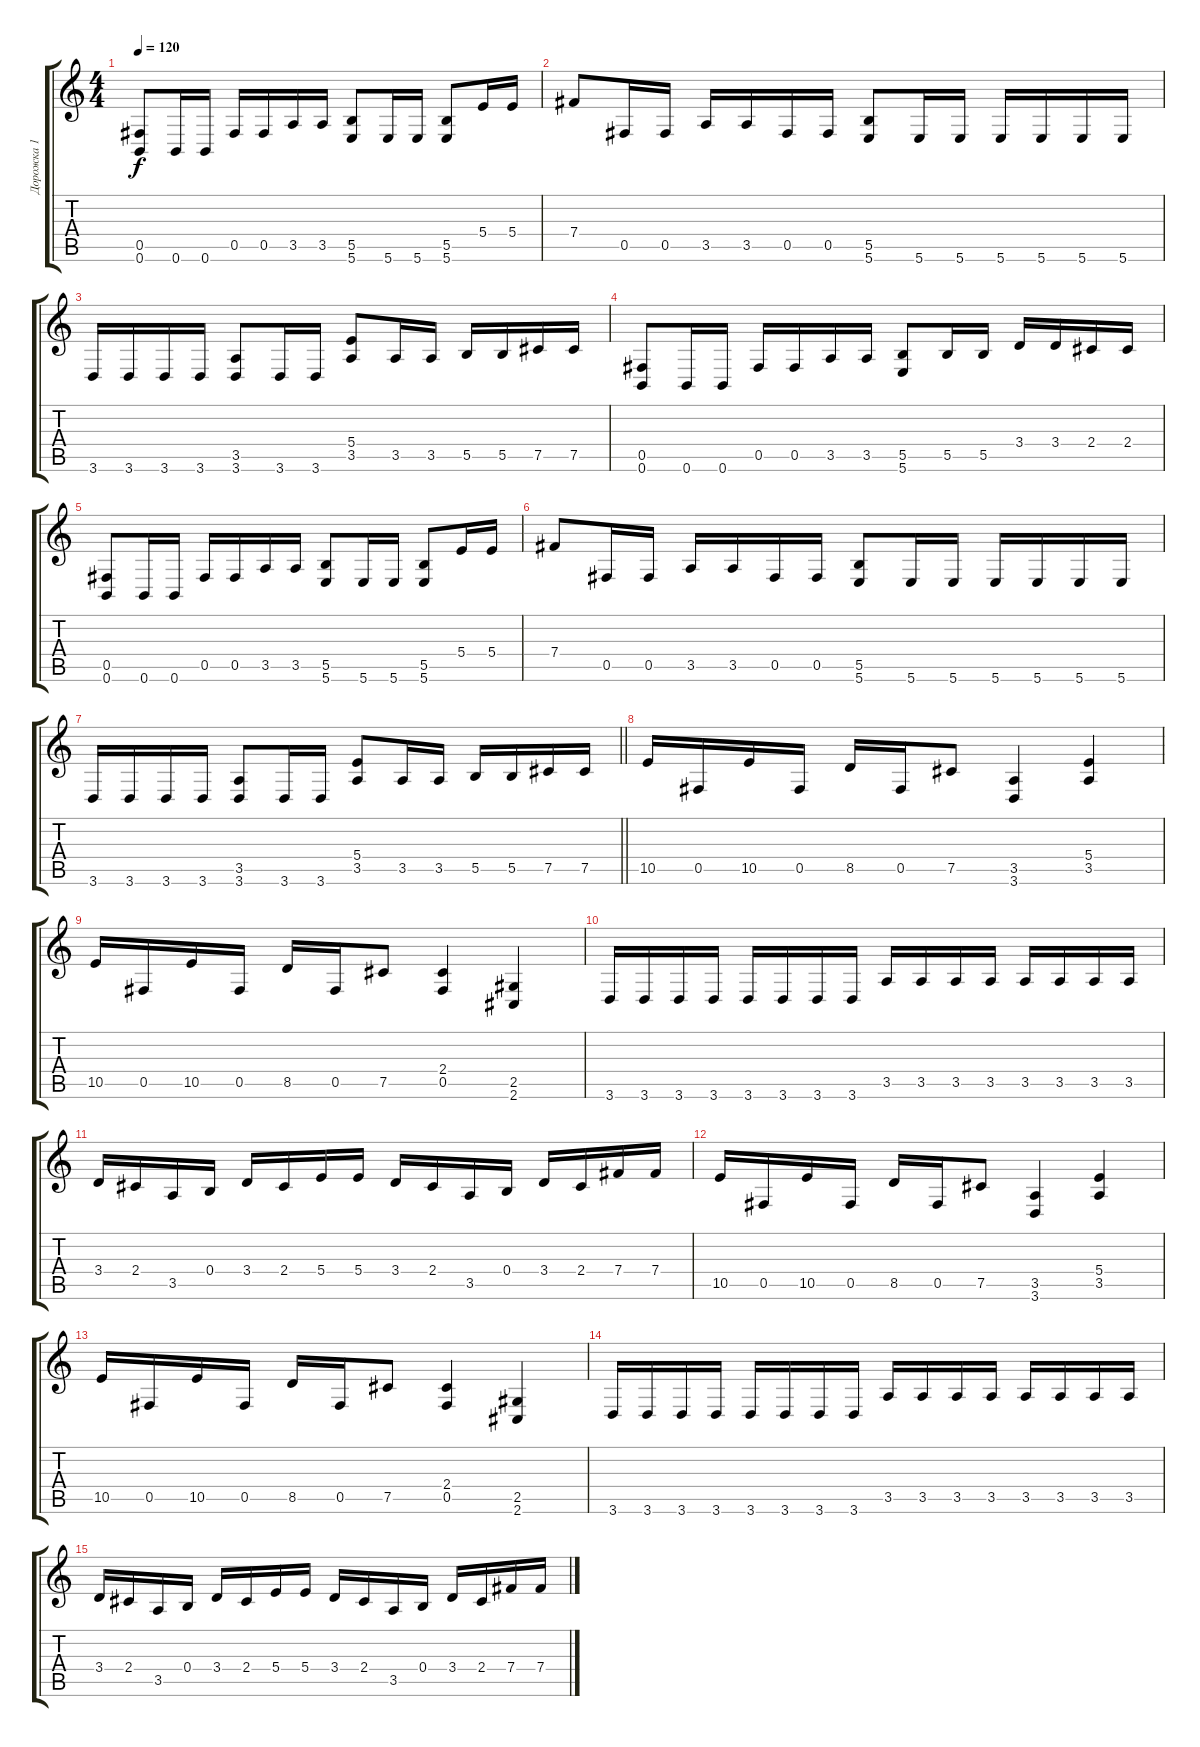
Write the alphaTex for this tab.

\track ("Дорожка 1" "Дорожка 1") {instrument distortionguitar}
\staff {score tabs}
\tuning (Db4 Ab3 E3 B2 Gb2 B1) {hide}
\ts (4 4)
\tempo 120
\clef g2
\ks c
(0.5 0.6).8{dy f} 0.6.16 0.6.16 0.5.16 0.5.16 3.5.16 3.5.16 (5.5 5.6).8 5.6.16 5.6.16 (5.5 5.6).8 5.4.16 5.4.16 |
7.4.8 0.5.16 0.5.16 3.5.16 3.5.16 0.5.16 0.5.16 (5.5 5.6).8 5.6.16 5.6.16 5.6.16 5.6.16 5.6.16 5.6.16 |
3.6.16 3.6.16 3.6.16 3.6.16 (3.5 3.6).8 3.6.16 3.6.16 (5.4 3.5).8 3.5.16 3.5.16 5.5.16 5.5.16 7.5.16 7.5.16 |
(0.5 0.6).8 0.6.16 0.6.16 0.5.16 0.5.16 3.5.16 3.5.16 (5.5 5.6).8 5.5.16 5.5.16 3.4.16 3.4.16 2.4.16 2.4.16 |
(0.5 0.6).8 0.6.16 0.6.16 0.5.16 0.5.16 3.5.16 3.5.16 (5.5 5.6).8 5.6.16 5.6.16 (5.5 5.6).8 5.4.16 5.4.16 |
7.4.8 0.5.16 0.5.16 3.5.16 3.5.16 0.5.16 0.5.16 (5.5 5.6).8 5.6.16 5.6.16 5.6.16 5.6.16 5.6.16 5.6.16 |
\barLineRight lightlight
3.6.16 3.6.16 3.6.16 3.6.16 (3.5 3.6).8 3.6.16 3.6.16 (5.4 3.5).8 3.5.16 3.5.16 5.5.16 5.5.16 7.5.16 7.5.16 |
\section ("" " ")
10.5.16 0.5.16 10.5.16 0.5.16 8.5.16 0.5.16 7.5.8 (3.5 3.6).4 (5.4 3.5).4 |
10.5.16 0.5.16 10.5.16 0.5.16 8.5.16 0.5.16 7.5.8 (2.4 0.5).4 (2.5 2.6).4 |
3.6.16 3.6.16 3.6.16 3.6.16 3.6.16 3.6.16 3.6.16 3.6.16 3.5.16 3.5.16 3.5.16 3.5.16 3.5.16 3.5.16 3.5.16 3.5.16 |
3.4.16 2.4.16 3.5.16 0.4.16 3.4.16 2.4.16 5.4.16 5.4.16 3.4.16 2.4.16 3.5.16 0.4.16 3.4.16 2.4.16 7.4.16 7.4.16 |
10.5.16 0.5.16 10.5.16 0.5.16 8.5.16 0.5.16 7.5.8 (3.5 3.6).4 (5.4 3.5).4 |
10.5.16 0.5.16 10.5.16 0.5.16 8.5.16 0.5.16 7.5.8 (2.4 0.5).4 (2.5 2.6).4 |
3.6.16 3.6.16 3.6.16 3.6.16 3.6.16 3.6.16 3.6.16 3.6.16 3.5.16 3.5.16 3.5.16 3.5.16 3.5.16 3.5.16 3.5.16 3.5.16 |
3.4.16 2.4.16 3.5.16 0.4.16 3.4.16 2.4.16 5.4.16 5.4.16 3.4.16 2.4.16 3.5.16 0.4.16 3.4.16 2.4.16 7.4.16 7.4.16
